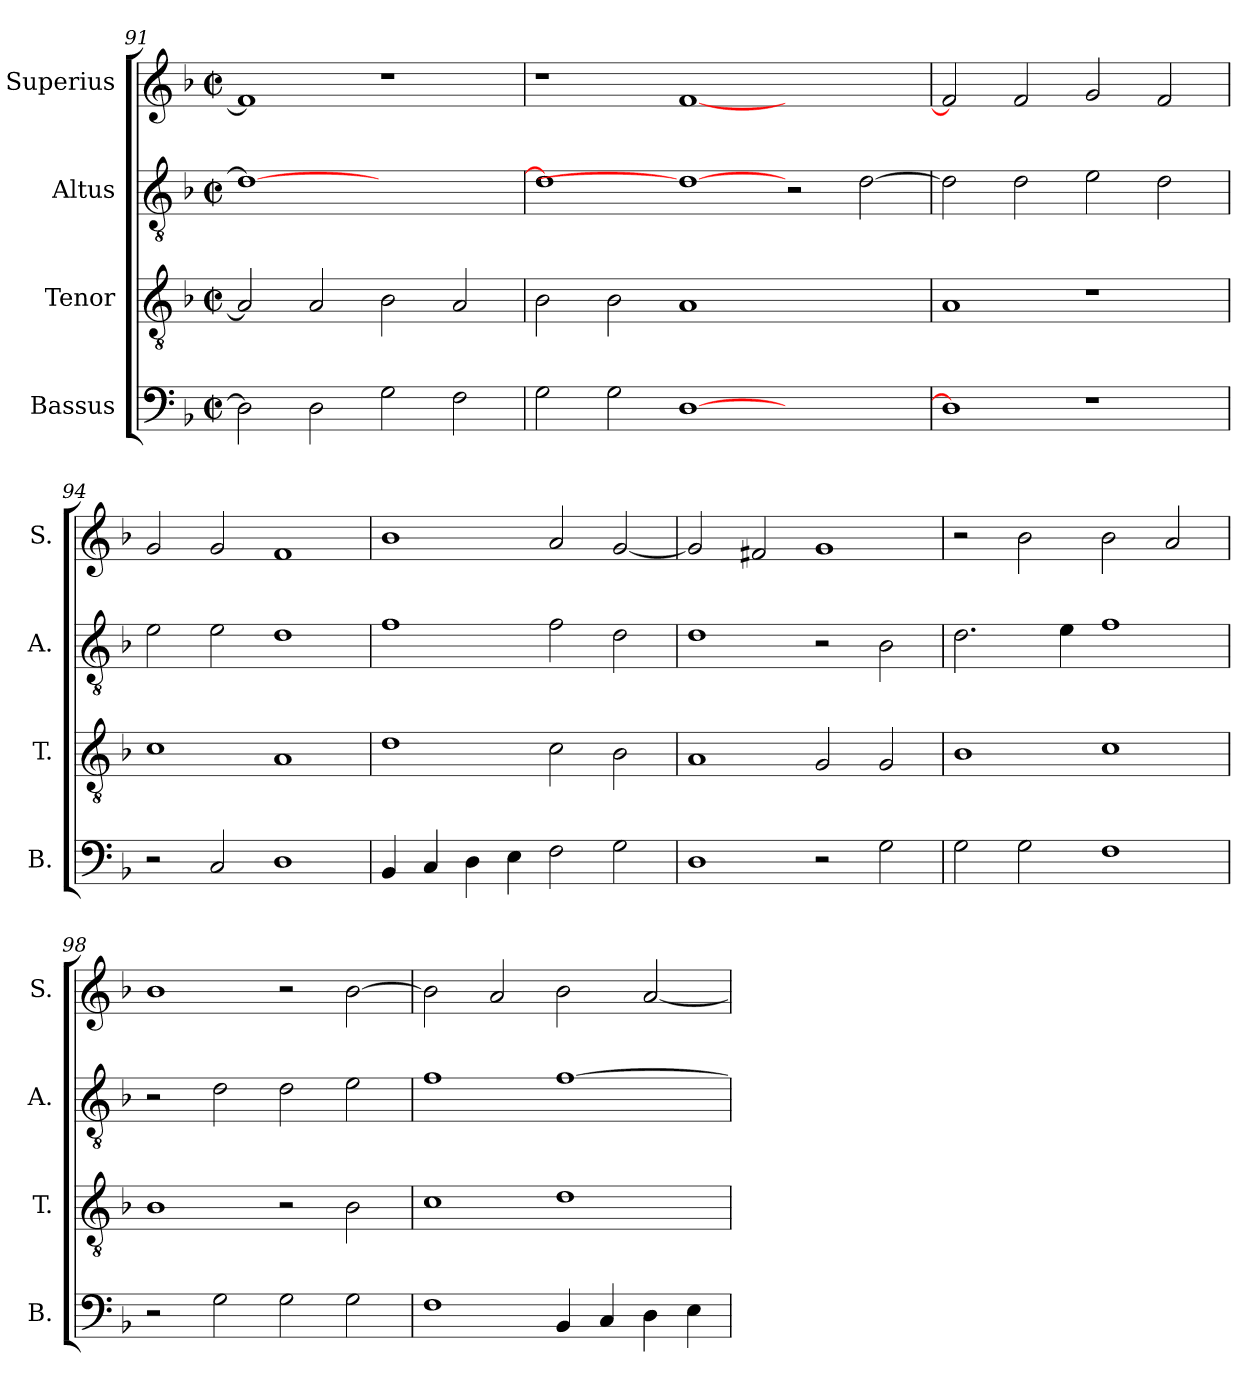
**kern	**kern	**kern	**kern
*part4	*part3	*part2	*part1
*staff4	*staff3	*staff2	*staff1
*I"Bassus	*I"Tenor	*I"Altus	*I"Superius
*I'B.	*I'T.	*I'A.	*I'S.
*clefF4	*clefGv2	*clefGv2	*clefG2
*	*ITrd7c12	*ITrd7c12	*
*k[b-]	*k[b-]	*k[b-]	*k[b-]
*F:	*F:	*F:	*F:
*M2/2	*M2/2	*M2/2	*M2/2
*met(c|)	*met(c|)	*met(c|)	*met(c|)
=91	=91	=91	=91
2Di\]	2AAi/]	1Di_>	1fi]
2Di\	2AAi/	.	.
2Gi\	2BB-i\	1ryy	1r
2Fi\	2AAi/	.	.
=92	=92	=92	=92
2Gi\	2BB-i\	1Di]	1r
2Gi\	2BB-i\	.	.
[>1Di	1AAi	1Di_	[<1fi
1ryy	1ryy	2r	1ryy
.	.	[>2Di\	.
!!LO:PB:g=z
=93	=93	=93	=93
1Di]	1AAi	2Di\]	2fi/]
.	.	2Di\	2fi/
1r	1r	2Ei\	2gi/
.	.	2Di\	2fi/
=94	=94	=94	=94
2r	1Ci	2Ei\	2gi/
2Ci/	.	2Ei\	2gi/
1Di	1AAi	1Di	1fi
=95	=95	=95	=95
4BB-i/	1Di	1Fi	1b-i
4Ci/	.	.	.
4Di\	.	.	.
4Ei\	.	.	.
2Fi\	2Ci\	2Fi\	2ai/
2Gi\	2BB-i\	2Di\	[<2gi/
=96	=96	=96	=96
1Di	1AAi	1Di	2gi/]
.	.	.	2f#Xi/
2r	2GGi/	2r	1gi
2Gi\	2GGi/	2BB-i\	.
!!LO:LB:g=z
=97	=97	=97	=97
2Gi\	1BB-i	2.Di\	2r
2Gi\	.	.	2b-i\
.	.	4Ei\	.
1Fi	1Ci	1Fi	2b-i\
.	.	.	2ai/
=98	=98	=98	=98
2r	1BB-i	2r	1b-i
2Gi\	.	2Di\	.
2Gi\	2r	2Di\	2r
2Gi\	2BB-i\	2Ei\	[>2b-i\
=99	=99	=99	=99
1Fi	1Ci	1Fi	2b-i\]
.	.	.	2ai/
4BB-i/	1Di	[>1Fi	2b-i\
4Ci/	.	.	.
4Di\	.	.	[<2ai/
4Ei\	.	.	.
=	=	=	=
*-	*-	*-	*-
